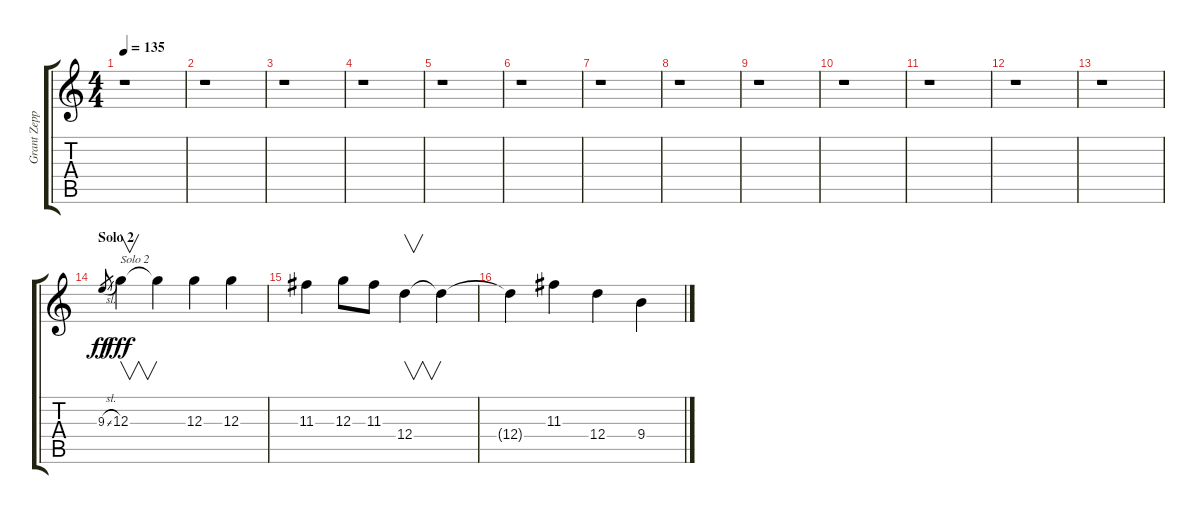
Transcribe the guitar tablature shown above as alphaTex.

\track ("Grant Zeppelin" "Grant Zepp") {instrument distortionguitar}
\staff {score tabs}
\tuning (E4 B3 G3 D3 A2 E2) {hide}
\ts (4 4)
\tempo 135
\clef g2
\ks c
r.1{dy fff} |
r.1 |
r.1 |
r.1 |
r.1 |
r.1 |
r.1 |
r.1 |
r.1 |
r.1 |
r.1 |
r.1 |
r.1 |
\section ("" "Solo 2")
9.3{sl}.8{gr dy ff} 12.3.4{v txt "Solo 2" dy fff volume 12} 12.3{t}.4 12.3.4 12.3.4 |
11.3.4 12.3.8 11.3.8 12.4.4{v} 12.4{t}.4 |
12.4{t}.4 11.3.4 12.4.4 9.4.4
